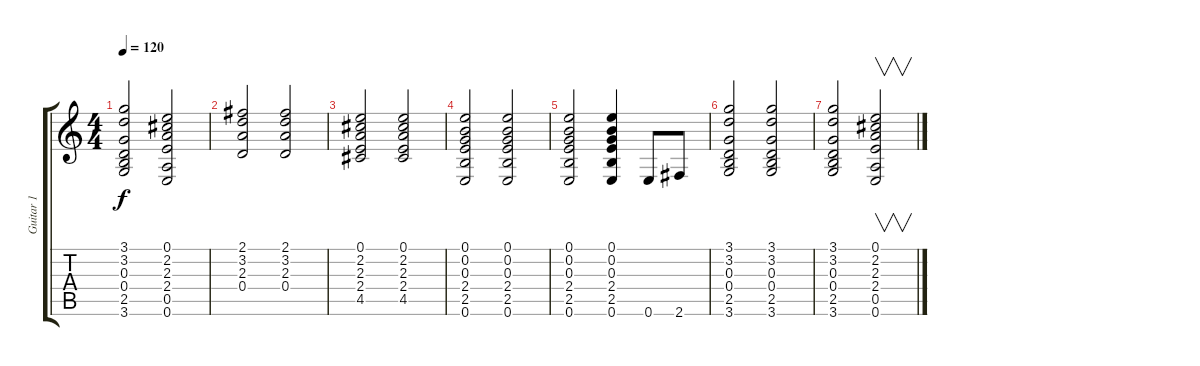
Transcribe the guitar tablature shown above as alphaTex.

\track ("Guitar 1" "Guitar 1") {instrument acousticguitarsteel}
\staff {score tabs}
\tuning (E4 B3 G3 D3 A2 E2) {hide}
\ts (4 4)
\tempo 120
\clef g2
\ks c
(3.1 3.2 0.3 0.4 2.5 3.6).2{dy f} (0.1 2.2 2.3 2.4 0.5 0.6).2 |
(2.1 3.2 2.3 0.4).2 (2.1 3.2 2.3 0.4).2 |
(0.1 2.2 2.3 2.4 4.5).2 (0.1 2.2 2.3 2.4 4.5).2 |
(0.1 0.2 0.3 2.4 2.5 0.6).2 (0.1 0.2 0.3 2.4 2.5 0.6).2 |
(0.1 0.2 0.3 2.4 2.5 0.6).2 (0.1 0.2 0.3 2.4 2.5 0.6).4 0.6.8 2.6.8 |
(3.1 3.2 0.3 0.4 2.5 3.6).2 (3.1 3.2 0.3 0.4 2.5 3.6).2 |
(3.1 3.2 0.3 0.4 2.5 3.6).2 (0.1 2.2 2.3 2.4 0.5 0.6).2{v}
